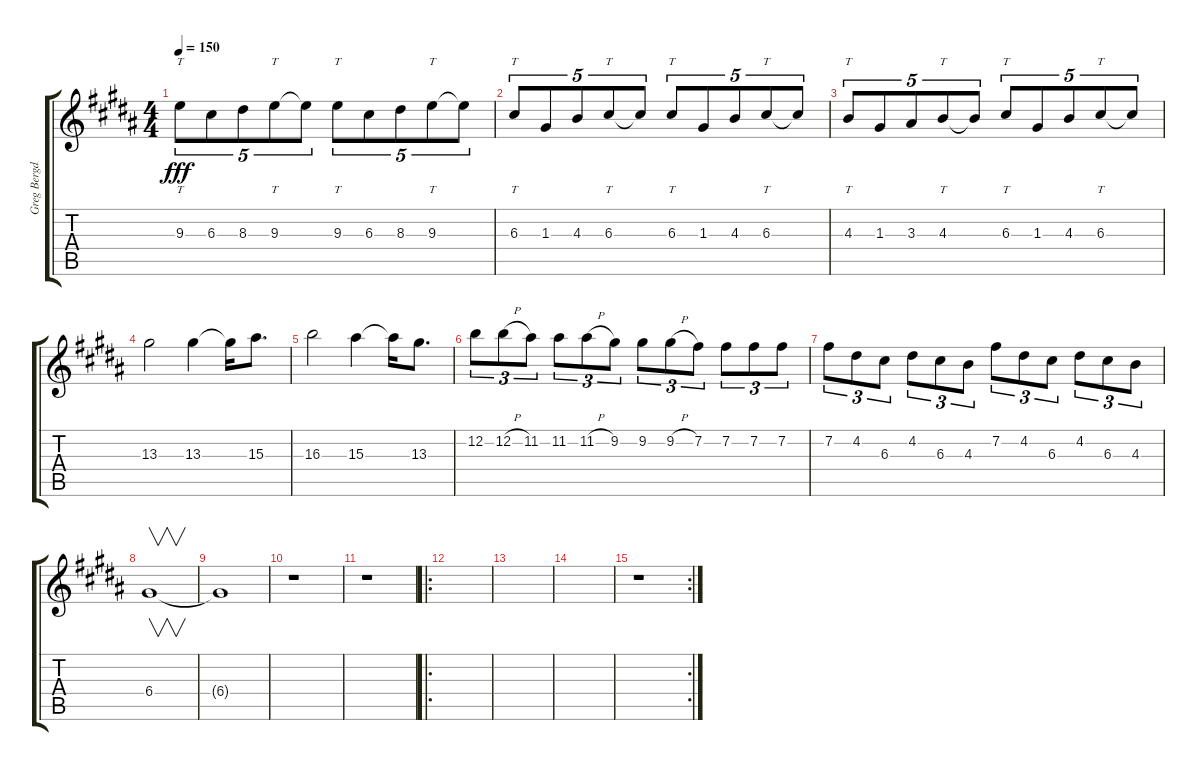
\track ("Greg Bergdorf - Lead Overdriven" "Greg Bergd") {instrument overdrivenguitar}
\staff {score tabs}
\tuning (E4 B3 G3 D3 A2 E2) {hide}
\ts (4 4)
\tempo 150
\clef g2
\ks g#minor
9.3.8{tt tu (5 4) txt "" dy fff} 6.3.8{tu (5 4)} 8.3.8{tu (5 4)} 9.3.8{tt tu (5 4)} 9.3{t}.8{tu (5 4)} 9.3.8{tt tu (5 4)} 6.3.8{tu (5 4)} 8.3.8{tu (5 4)} 9.3.8{tt tu (5 4)} 9.3{t}.8{tu (5 4)} |
6.3.8{tt tu (5 4)} 1.3.8{tu (5 4)} 4.3.8{tu (5 4)} 6.3.8{tt tu (5 4)} 6.3{t}.8{tu (5 4)} 6.3.8{tt tu (5 4)} 1.3.8{tu (5 4)} 4.3.8{tu (5 4)} 6.3.8{tt tu (5 4)} 6.3{t}.8{tu (5 4)} |
4.3.8{tt tu (5 4)} 1.3.8{tu (5 4)} 3.3.8{tu (5 4)} 4.3.8{tt tu (5 4)} 4.3{t}.8{tu (5 4)} 6.3.8{tt tu (5 4)} 1.3.8{tu (5 4)} 4.3.8{tu (5 4)} 6.3.8{tt tu (5 4)} 6.3{t}.8{tu (5 4)} |
13.3.2 13.3.4 13.3{t}.16 15.3.8{d} |
16.3.2 15.3.4 15.3{t}.16 13.3.8{d} |
12.2.8{tu (3 2)} 12.2{h}.8{tu (3 2)} 11.2.8{tu (3 2)} 11.2.8{tu (3 2)} 11.2{h}.8{tu (3 2)} 9.2.8{tu (3 2)} 9.2.8{tu (3 2)} 9.2{h}.8{tu (3 2)} 7.2.8{tu (3 2)} 7.2.8{tu (3 2)} 7.2.8{tu (3 2)} 7.2.8{tu (3 2)} |
7.2.8{tu (3 2)} 4.2.8{tu (3 2)} 6.3.8{tu (3 2)} 4.2.8{tu (3 2)} 6.3.8{tu (3 2)} 4.3.8{tu (3 2)} 7.2.8{tu (3 2)} 4.2.8{tu (3 2)} 6.3.8{tu (3 2)} 4.2.8{tu (3 2)} 6.3.8{tu (3 2)} 4.3.8{tu (3 2)} |
6.4.1{v volume 0} |
6.4{t}.1 |
r.1{volume 16} |
r.1 |
\ro
|
|
|
\rc 2
r.1
